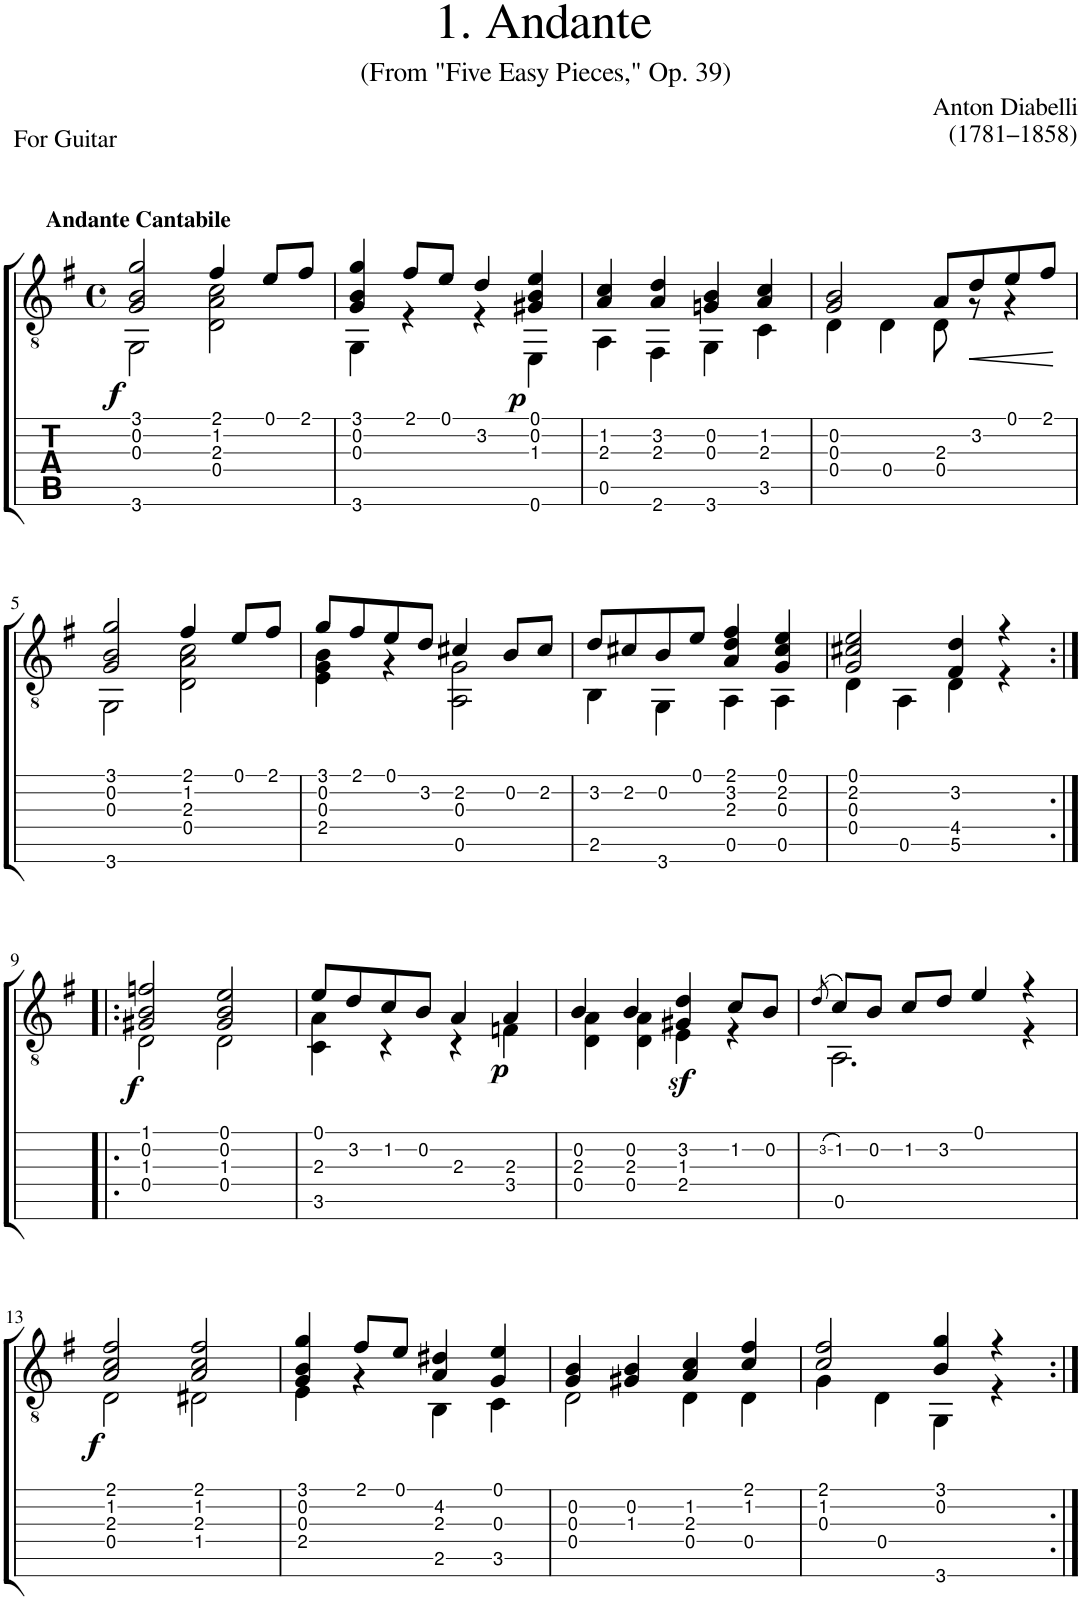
**kern	**kern	**dynam
*part1	*part1	*part1
*staff2	*staff1	*staff1/2
*I"Gtr	*	*
*stria6	*	*
*	*clefGv2	*
*k[f#]	*k[f#]	*
*M4/4	*M4/4	*
*met(c)	*met(c)	*
=1	=1	=1
*^	*^	*
!	!	!LO:TX:a:B:t=Andante Cantabile	!	!
!	!	!	!	!LO:DY:b
2G 2B 2g	2GG	2G/ 2B/ 2g/	2GG\	f
4f#	2D 2A 2c	4f#/	2D\ 2A\ 2c\	.
8eL	.	8e/L	.	.
8f#J	.	8f#/J	.	.
=2	=2	=2	=2	=2
4G 4B 4g	4GG	4G/ 4B/ 4g/	4GG\	.
8f#L	4ryy	8f#/L	4r	.
8eJ	.	8e/J	.	.
4d	4ryy	4d/	4r	.
!	!	!	!	!LO:DY:b
4G# 4B 4e	4EE	4G#X/ 4B/ 4e/	4EE\	p
=3	=3	=3	=3	=3
4A 4c	4AA	4A/ 4c/	4AA\	.
4A 4d	4FF#	4A/ 4d/	4FF#\	.
4G 4B	4GG	4Gn/ 4B/	4GG\	.
4A 4c	4C	4A/ 4c/	4C\	.
=4	=4	=4	=4	=4
2G 2B	4D	2G/ 2B/	4D\	.
.	4D	.	4D\	.
8AL	8D	8A/L	8D\	.
!	!	!	!	!LO:HP:b
8dJ	8ryy	8d/	8r	<
8eL	4ryy	8e/	4r	.
8f#J	.	8f#/J	.	.
*v	*v	*	*	*
*	*v	*v	*
.	.	[
!!LO:LB:g=z
=5	=5	=5
*^	*^	*
2G 2B 2g	2GG	2G/ 2B/ 2g/	2GG\	.
4f#	2D 2A 2c	4f#/	2D\ 2A\ 2c\	.
8eL	.	8e/L	.	.
8f#J	.	8f#/J	.	.
=6	=6	=6	=6	=6
8gL	4E 4G 4B	8g/L	4E\ 4G\ 4B\	.
8f#J	.	8f#/	.	.
8eL	4ryy	8e/	4r	.
8dJ	.	8d/J	.	.
4c#	2AA 2G	4c#X/	2AA\ 2G\	.
8BL	.	8B/L	.	.
8c#J	.	8c#/J	.	.
=7	=7	=7	=7	=7
8dL	4BB	8d/L	4BB\	.
8c#J	.	8c#X/	.	.
8BL	4GG	8B/	4GG\	.
8eJ	.	8e/J	.	.
4A 4d 4f#	4AA	4A/ 4d/ 4f#/	4AA\	.
4G 4c# 4e	4AA	4G/ 4c#/ 4e/	4AA\	.
=8	=8	=8	=8	=8
2G 2c# 2e	4D	2G/ 2c#X/ 2e/	4D\	.
.	4AA	.	4AA\	.
4F# 4d	4D	4F#/ 4d/	4D\	.
4ryy	4ryy	4r	4r	.
!!LO:LB:g=z	!!
=9:|!|:	=9:|!|:	=9:|!|:	=9:|!|:	=9:|!|:
!	!	!	!	!LO:DY:b
2G# 2B 2f	2D	2G#X/ 2B/ 2fn/	2D\	f
2G# 2B 2e	2D	2G#/ 2B/ 2e/	2D\	.
=10	=10	=10	=10	=10
8eL	4C 4A	8e/L	4C\ 4A\	.
8dJ	.	8d/	.	.
8cL	4ryy	8c/	4r	.
8BJ	.	8B/J	.	.
4A	4ryy	4A/	4r	.
!	!	!	!	!LO:DY:b
4A	4F	4A/	4Fn\	p
=11	=11	=11	=11	=11
4B	4D 4A	4B/	4D\ 4A\	.
4B	4D 4A	4B/	4D\ 4A\	.
!	!	!	!	!LO:DY:b
4G# 4d	4E	4G#X/ 4d/	4E\	sf
8cL	4ryy	8c/L	4r	.
8BJ	.	8B/J	.	.
=12	=12	=12	=12	=12
qd	.	(8qd/	.	.
8cL	2.AA	8c/L)	2.AA\	.
8BJ	.	8B/J	.	.
8cL	.	8c/L	.	.
8dJ	.	8d/J	.	.
4e	.	4e/	.	.
4ryy	4ryy	4r	4r	.
!!LO:LB:g=z	!!
=13	=13	=13	=13	=13
!	!	!	!	!LO:DY:b
2A 2c 2f#	2D	2A/ 2c/ 2f#/	2D\	f
2A 2c 2f#	2D#	2A/ 2c/ 2f#/	2D#X\	.
=14	=14	=14	=14	=14
4G 4B 4g	4E	4G/ 4B/ 4g/	4E\	.
8f#L	4ryy	8f#/L	4r	.
8eJ	.	8e/J	.	.
4A 4d#	4BB	4A/ 4d#X/	4BB\	.
4G 4e	4C	4G/ 4e/	4C\	.
=15	=15	=15	=15	=15
4G 4B	2D	4G/ 4B/	2D\	.
4G# 4B	.	4G#X/ 4B/	.	.
4A 4c	4D	4A/ 4c/	4D\	.
4c 4f#	4D	4c/ 4f#/	4D\	.
=16	=16	=16	=16	=16
2c 2f#	4G	2c/ 2f#/	4G\	.
.	4D	.	4D\	.
4B 4g	4GG	4B/ 4g/	4GG\	.
4ryy	4ryy	4r	4r	.
*v	*v	*	*	*
*	*v	*v	*
=:|!	=:|!	=:|!
*-	*-	*-
